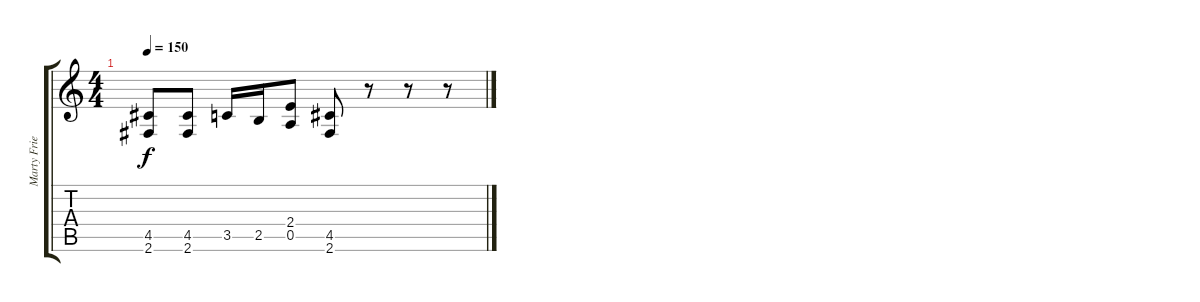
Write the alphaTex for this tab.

\track ("Marty Friedman" "Marty Frie") {instrument distortionguitar}
\staff {score tabs}
\tuning (E4 B3 G3 D3 A2 E2) {hide}
\ts (4 4)
\tempo 150
\clef g2
\ks c
(4.5 2.6).8{dy f} (4.5 2.6).8 3.5.16 2.5.16 (2.4 0.5).8 (4.5 2.6).8 r.8 r.8 r.8
